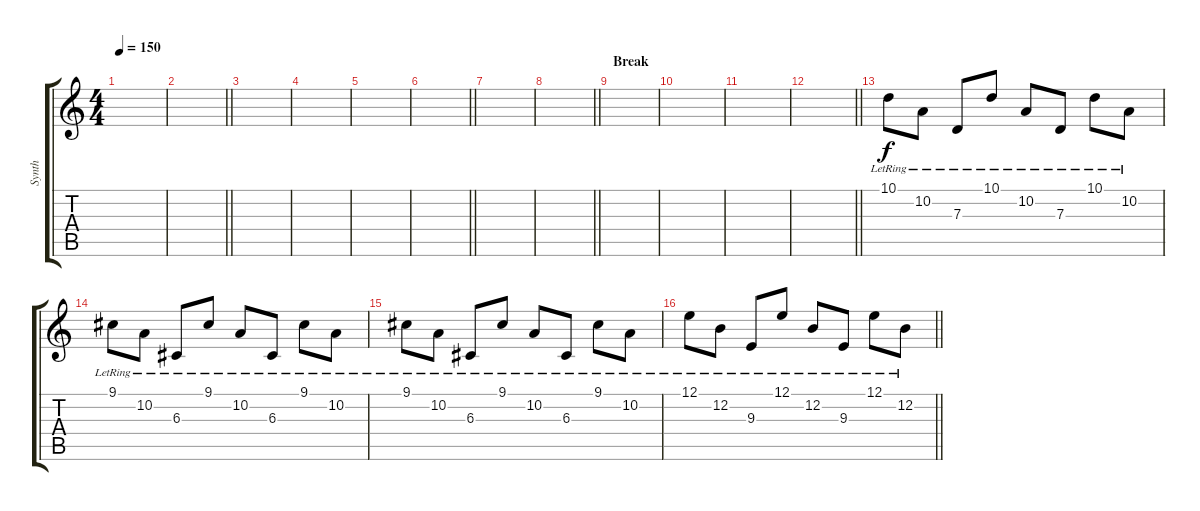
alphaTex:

\track ("Synth" "Synth") {instrument electricpiano1}
\staff {score tabs}
\tuning (E4 B3 G3 D3 A2 E2) {hide}
\ts (4 4)
\tempo 150
\clef g2
\ks c
|
\barLineRight lightlight
|
|
|
|
\barLineRight lightlight
|
|
\barLineRight lightlight
|
\section ("" "Break")
|
|
|
\barLineRight lightlight
|
10.1{lr}.8 10.2{lr}.8 7.3{lr}.8 10.1{lr}.8 10.2{lr}.8 7.3{lr}.8 10.1{lr}.8 10.2{lr}.8 |
9.1{lr}.8 10.2{lr}.8 6.3{lr}.8 9.1{lr}.8 10.2{lr}.8 6.3{lr}.8 9.1{lr}.8 10.2{lr}.8 |
9.1{lr}.8 10.2{lr}.8 6.3{lr}.8 9.1{lr}.8 10.2{lr}.8 6.3{lr}.8 9.1{lr}.8 10.2{lr}.8 |
\barLineRight lightlight
12.1{lr}.8 12.2{lr}.8 9.3{lr}.8 12.1{lr}.8 12.2{lr}.8 9.3{lr}.8 12.1{lr}.8 12.2{lr}.8
